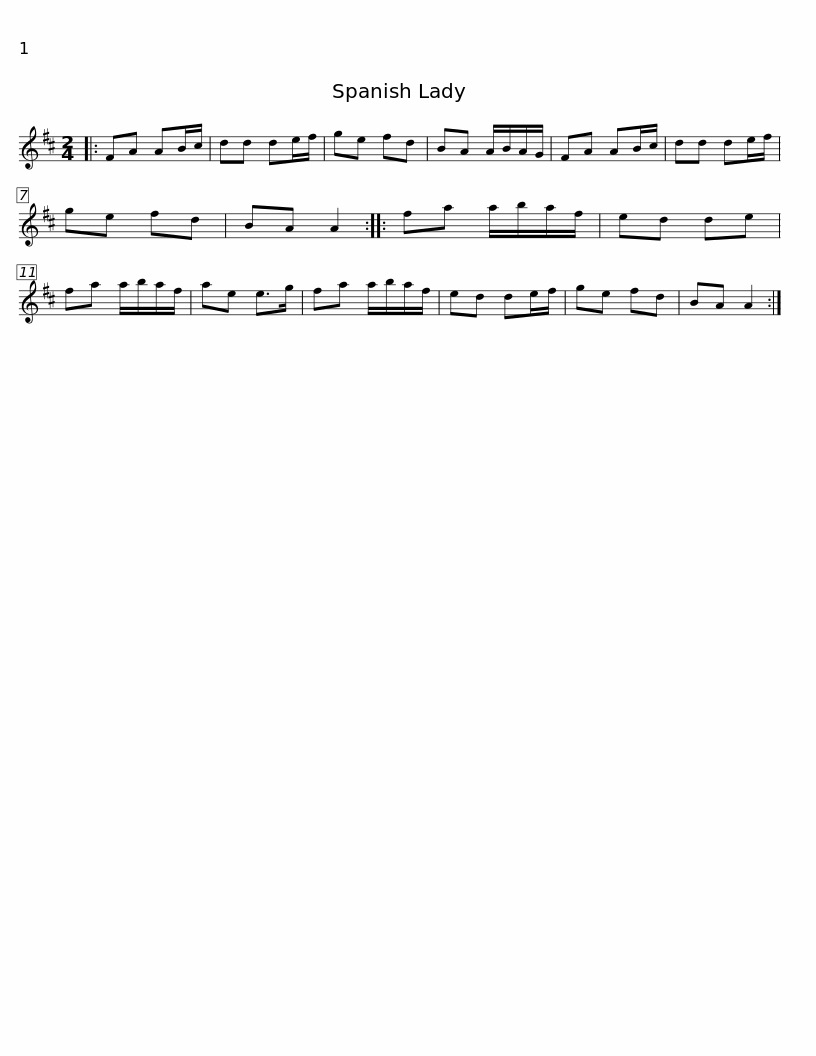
X:1
L:1/8
M:2/4
I:linebreak $
K:D
V:1 treble
V:1
|: FA AB/c/ | dd de/f/ | ge fd | BA A/B/A/G/ | FA AB/c/ | %5
 dd de/f/ | ge fd | BA A2 ::$ fa a/b/a/f/ | ed de | %10
 fa a/b/a/f/ | ae e>g | fa a/b/a/f/ | ed de/f/ | ge fd | %15
 BA A2 :| %16
